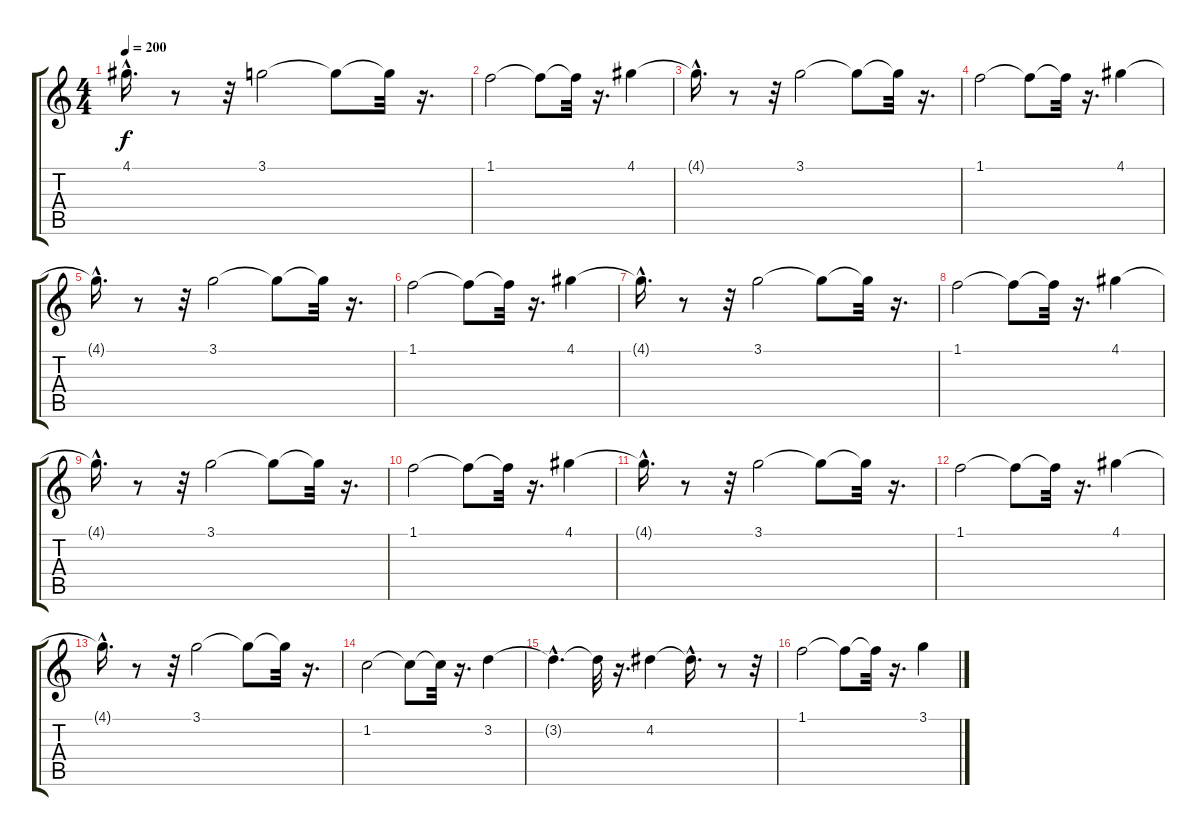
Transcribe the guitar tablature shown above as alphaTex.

\track "" {instrument distortionguitar}
\staff {score tabs}
\tuning (E4 B3 G3 D3 A2 E2) {hide}
\ts (4 4)
\tempo 200
\clef g2
\ks c
4.1{hac t}.16{d dy f} r.8 r.32 3.1.2 3.1{t}.8 3.1{t}.32 r.16{d} |
1.1.2 1.1{t}.8 1.1{t}.32 r.16{d} 4.1.4 |
4.1{hac t}.16{d} r.8 r.32 3.1.2 3.1{t}.8 3.1{t}.32 r.16{d} |
1.1.2 1.1{t}.8 1.1{t}.32 r.16{d} 4.1.4 |
4.1{hac t}.16{d} r.8 r.32 3.1.2 3.1{t}.8 3.1{t}.32 r.16{d} |
1.1.2 1.1{t}.8 1.1{t}.32 r.16{d} 4.1.4 |
4.1{hac t}.16{d} r.8 r.32 3.1.2 3.1{t}.8 3.1{t}.32 r.16{d} |
1.1.2 1.1{t}.8 1.1{t}.32 r.16{d} 4.1.4 |
4.1{hac t}.16{d} r.8 r.32 3.1.2 3.1{t}.8 3.1{t}.32 r.16{d} |
1.1.2 1.1{t}.8 1.1{t}.32 r.16{d} 4.1.4 |
4.1{hac t}.16{d} r.8 r.32 3.1.2 3.1{t}.8 3.1{t}.32 r.16{d} |
1.1.2 1.1{t}.8 1.1{t}.32 r.16{d} 4.1.4 |
4.1{hac t}.16{d} r.8 r.32 3.1.2 3.1{t}.8 3.1{t}.32 r.16{d} |
1.2.2 1.2{t}.8 1.2{t}.32 r.16{d} 3.2.4 |
3.2{hac t}.4{d} 3.2{t}.32 r.16{d} 4.2.4 4.2{hac t}.16{d} r.8 r.32 |
1.1.2 1.1{t}.8 1.1{t}.32 r.16{d} 3.1.4
